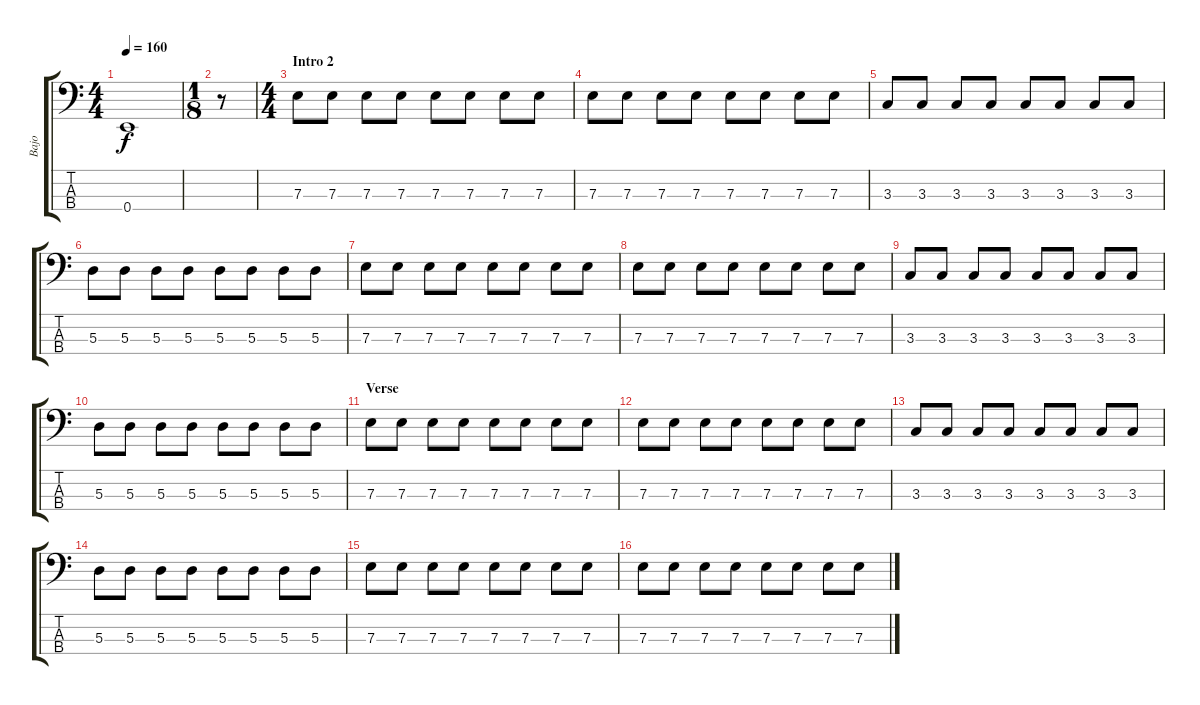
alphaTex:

\track ("Bajo" "Bajo") {instrument electricbassfinger}
\staff {score tabs}
\tuning (G2 D2 A1 E1) {hide}
\ts (4 4)
\tempo 160
\clef f4
\ks c
0.4{t}.1{dy f} |
\ts (1 8)
r.8 |
\ts (4 4)
\section ("" "Intro 2")
7.3.8 7.3.8 7.3.8 7.3.8 7.3.8 7.3.8 7.3.8 7.3.8 |
7.3.8 7.3.8 7.3.8 7.3.8 7.3.8 7.3.8 7.3.8 7.3.8 |
3.3.8 3.3.8 3.3.8 3.3.8 3.3.8 3.3.8 3.3.8 3.3.8 |
5.3.8 5.3.8 5.3.8 5.3.8 5.3.8 5.3.8 5.3.8 5.3.8 |
7.3.8 7.3.8 7.3.8 7.3.8 7.3.8 7.3.8 7.3.8 7.3.8 |
7.3.8 7.3.8 7.3.8 7.3.8 7.3.8 7.3.8 7.3.8 7.3.8 |
3.3.8 3.3.8 3.3.8 3.3.8 3.3.8 3.3.8 3.3.8 3.3.8 |
5.3.8 5.3.8 5.3.8 5.3.8 5.3.8 5.3.8 5.3.8 5.3.8 |
\section ("" "Verse")
7.3.8 7.3.8 7.3.8 7.3.8 7.3.8 7.3.8 7.3.8 7.3.8 |
7.3.8 7.3.8 7.3.8 7.3.8 7.3.8 7.3.8 7.3.8 7.3.8 |
3.3.8 3.3.8 3.3.8 3.3.8 3.3.8 3.3.8 3.3.8 3.3.8 |
5.3.8 5.3.8 5.3.8 5.3.8 5.3.8 5.3.8 5.3.8 5.3.8 |
7.3.8 7.3.8 7.3.8 7.3.8 7.3.8 7.3.8 7.3.8 7.3.8 |
7.3.8 7.3.8 7.3.8 7.3.8 7.3.8 7.3.8 7.3.8 7.3.8
